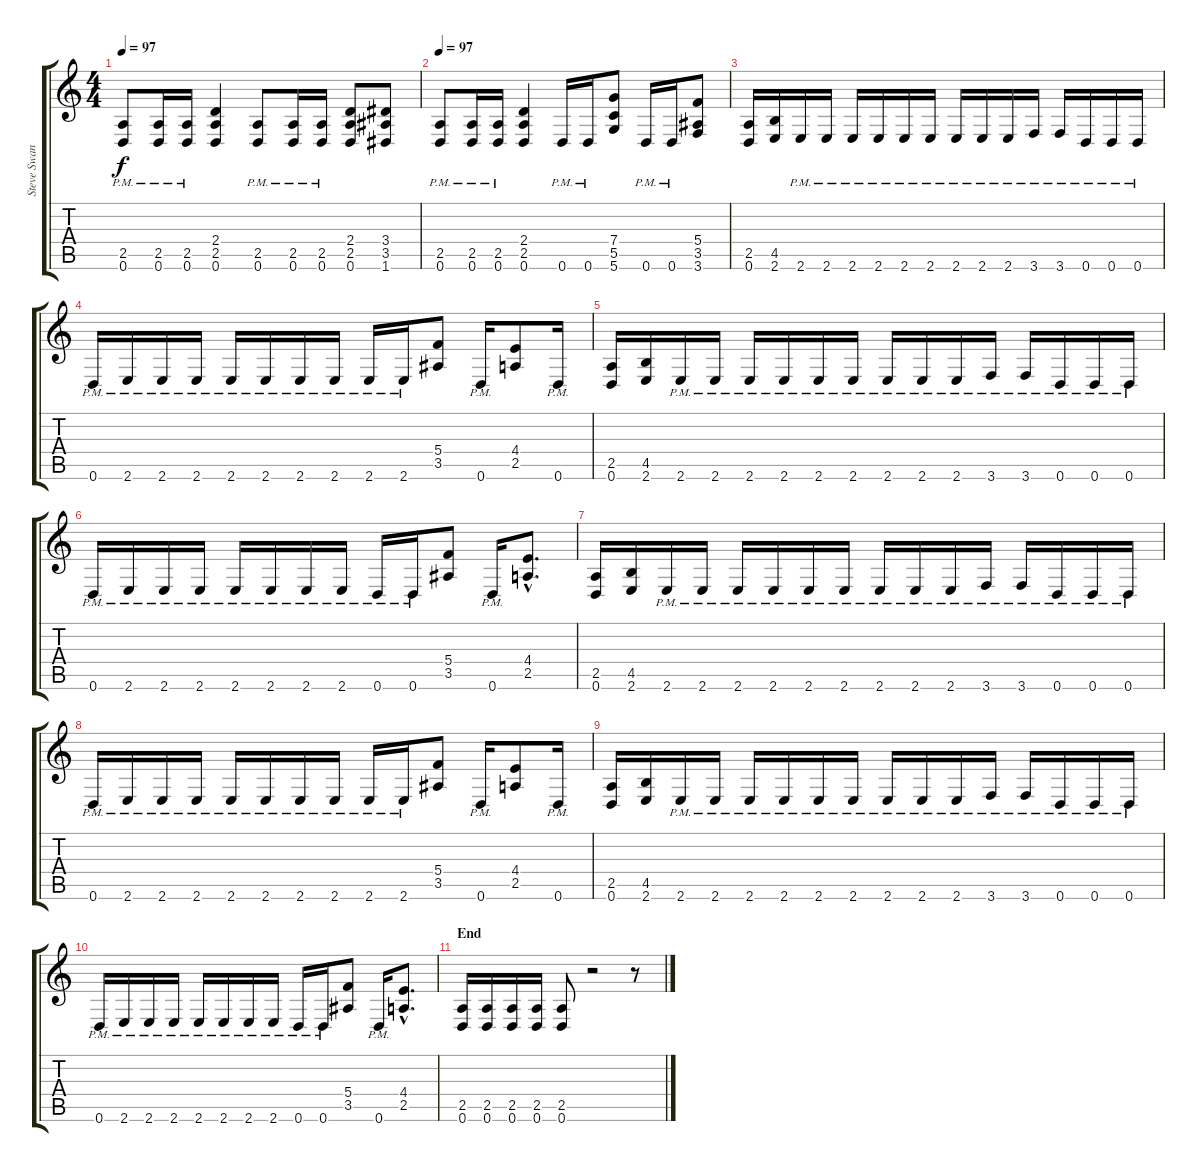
\track ("Steve Swanson (Rythm Guitar + Solo)" "Steve Swan") {instrument overdrivenguitar}
\staff {score tabs}
\tuning (D4 A3 F3 C3 G2 D2) {hide}
\ts (4 4)
\tempo 97
\clef g2
\ks c
(2.5{pm} 0.6{pm}).8{dy f} (2.5{pm} 0.6{pm}).16 (2.5{pm} 0.6{pm}).16 (2.4 2.5 0.6).4 (2.5{pm} 0.6{pm}).8 (2.5{pm} 0.6{pm}).16 (2.5{pm} 0.6{pm}).16 (2.4 2.5 0.6).8 (3.4 3.5 1.6).8 |
\tempo 97
(2.5{pm} 0.6{pm}).8 (2.5{pm} 0.6{pm}).16 (2.5{pm} 0.6{pm}).16 (2.4 2.5 0.6).4 0.6{pm}.16 0.6{pm}.16 (7.4 5.5 5.6).8 0.6{pm}.16 0.6{pm}.16 (5.4 3.5 3.6).8 |
(2.5 0.6).16 (4.5 2.6).16 2.6{pm}.16 2.6{pm}.16 2.6{pm}.16 2.6{pm}.16 2.6{pm}.16 2.6{pm}.16 2.6{pm}.16 2.6{pm}.16 2.6{pm}.16 3.6{pm}.16 3.6{pm}.16 0.6{pm}.16 0.6{pm}.16 0.6{pm}.16 |
0.6{pm}.16 2.6{pm}.16 2.6{pm}.16 2.6{pm}.16 2.6{pm}.16 2.6{pm}.16 2.6{pm}.16 2.6{pm}.16 2.6{pm}.16 2.6{pm}.16 (5.4 3.5).8 0.6{pm}.16 (4.4 2.5).8 0.6{pm}.16 |
(2.5 0.6).16 (4.5 2.6).16 2.6{pm}.16 2.6{pm}.16 2.6{pm}.16 2.6{pm}.16 2.6{pm}.16 2.6{pm}.16 2.6{pm}.16 2.6{pm}.16 2.6{pm}.16 3.6{pm}.16 3.6{pm}.16 0.6{pm}.16 0.6{pm}.16 0.6{pm}.16 |
0.6{pm}.16 2.6{pm}.16 2.6{pm}.16 2.6{pm}.16 2.6{pm}.16 2.6{pm}.16 2.6{pm}.16 2.6{pm}.16 0.6{pm}.16 0.6{pm}.16 (5.4 3.5).8 0.6{pm}.16 (4.4{hac} 2.5{hac}).8{d} |
(2.5 0.6).16 (4.5 2.6).16 2.6{pm}.16 2.6{pm}.16 2.6{pm}.16 2.6{pm}.16 2.6{pm}.16 2.6{pm}.16 2.6{pm}.16 2.6{pm}.16 2.6{pm}.16 3.6{pm}.16 3.6{pm}.16 0.6{pm}.16 0.6{pm}.16 0.6{pm}.16 |
0.6{pm}.16 2.6{pm}.16 2.6{pm}.16 2.6{pm}.16 2.6{pm}.16 2.6{pm}.16 2.6{pm}.16 2.6{pm}.16 2.6{pm}.16 2.6{pm}.16 (5.4 3.5).8 0.6{pm}.16 (4.4 2.5).8 0.6{pm}.16 |
(2.5 0.6).16 (4.5 2.6).16 2.6{pm}.16 2.6{pm}.16 2.6{pm}.16 2.6{pm}.16 2.6{pm}.16 2.6{pm}.16 2.6{pm}.16 2.6{pm}.16 2.6{pm}.16 3.6{pm}.16 3.6{pm}.16 0.6{pm}.16 0.6{pm}.16 0.6{pm}.16 |
0.6{pm}.16 2.6{pm}.16 2.6{pm}.16 2.6{pm}.16 2.6{pm}.16 2.6{pm}.16 2.6{pm}.16 2.6{pm}.16 0.6{pm}.16 0.6{pm}.16 (5.4 3.5).8 0.6{pm}.16 (4.4{hac} 2.5{hac}).8{d} |
\section ("" "End")
(2.5 0.6).16 (2.5 0.6).16 (2.5 0.6).16 (2.5 0.6).16 (2.5 0.6).8 r.2 r.8
